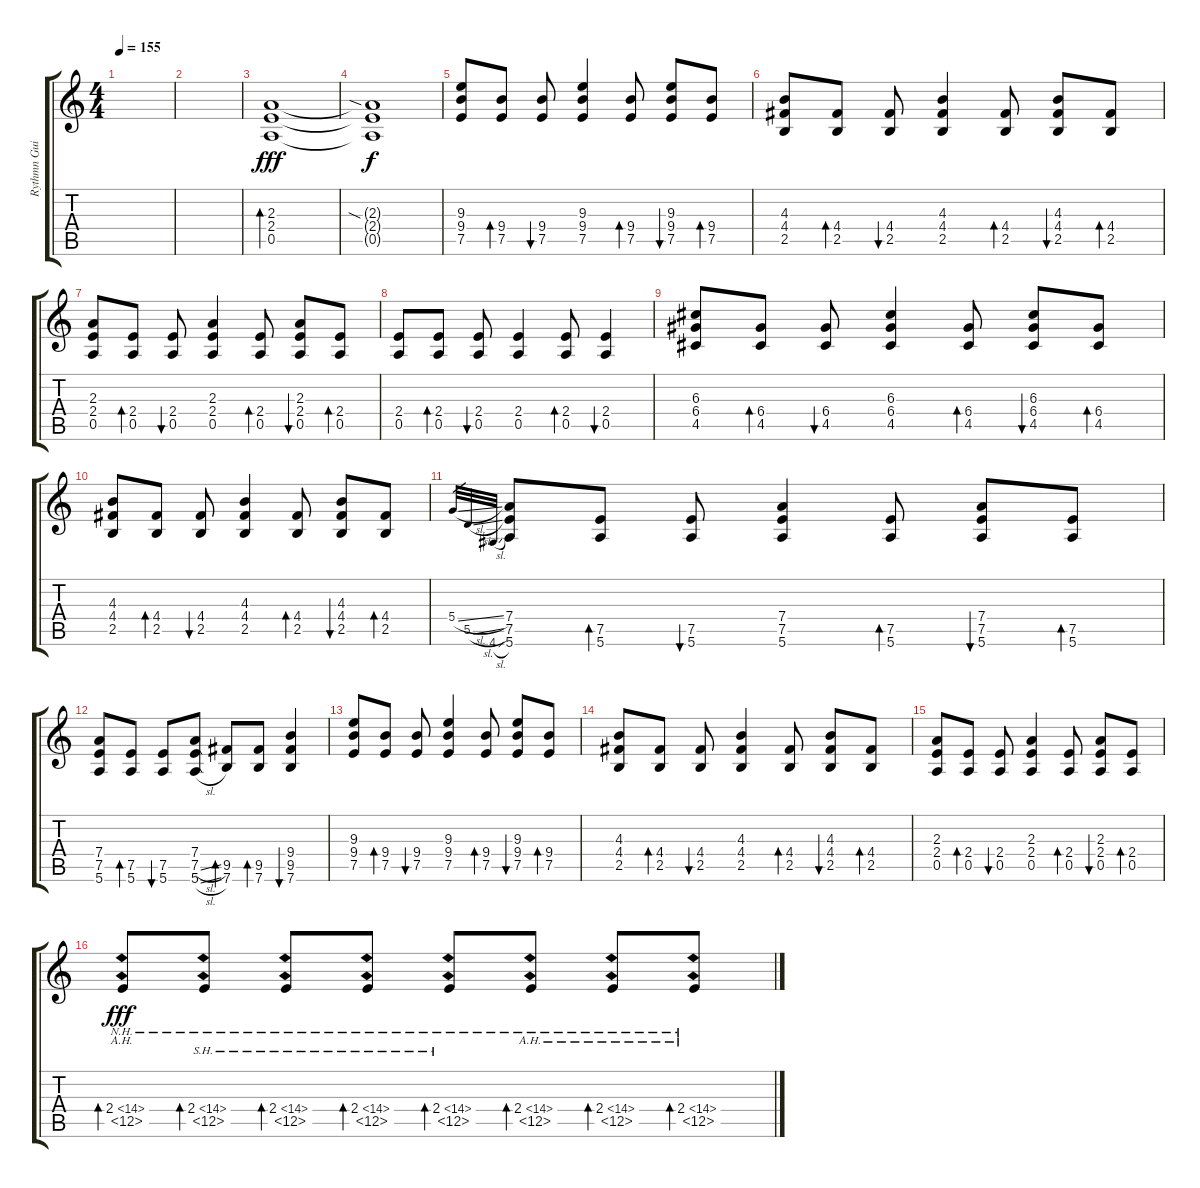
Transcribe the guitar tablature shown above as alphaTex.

\track ("Rythmn Guitar" "Rythmn Gui") {instrument overdrivenguitar}
\staff {score tabs}
\tuning (E4 B3 G3 D3 A2 E2) {hide}
\ts (4 4)
\tempo 155
\clef g2
\ks c
|
|
(2.3 2.4 0.5).1{bd 480 dy fff} |
(2.3{sia t} 2.4{t} 0.5{t}).1{dy f} |
(9.3 9.4 7.5).8 (9.4 7.5).8{bd 60} (9.4 7.5).8{bu 60} (9.3 9.4 7.5).4 (9.4 7.5).8{bd 60} (9.3 9.4 7.5).8{bu 60} (9.4 7.5).8{bd 60} |
(4.3 4.4 2.5).8 (4.4 2.5).8{bd 60} (4.4 2.5).8{bu 60} (4.3 4.4 2.5).4 (4.4 2.5).8{bd 60} (4.3 4.4 2.5).8{bu 60} (4.4 2.5).8{bd 60} |
(2.3 2.4 0.5).8 (2.4 0.5).8{bd 60} (2.4 0.5).8{bu 60} (2.3 2.4 0.5).4 (2.4 0.5).8{bd 60} (2.3 2.4 0.5).8{bu 60} (2.4 0.5).8{bd 60} |
(2.4 0.5).8 (2.4 0.5).8{bd 60} (2.4 0.5).8{bu 60} (2.4 0.5).4 (2.4 0.5).8{bd 60} (2.4 0.5).4{bu 60} |
(6.3 6.4 4.5).8 (6.4 4.5).8{bd 60} (6.4 4.5).8{bu 60} (6.3 6.4 4.5).4 (6.4 4.5).8{bd 60} (6.3 6.4 4.5).8{bu 60} (6.4 4.5).8{bd 60} |
(4.3 4.4 2.5).8 (4.4 2.5).8{bd 60} (4.4 2.5).8{bu 60} (4.3 4.4 2.5).4 (4.4 2.5).8{bd 60} (4.3 4.4 2.5).8{bu 60} (4.4 2.5).8{bd 60} |
5.4{sl}.32{gr} 5.5{sl}.32{gr} 4.6{sl}.32{gr} (7.4 7.5 5.6).8 (7.5 5.6).8{bd 60} (7.5 5.6).8{bu 60} (7.4 7.5 5.6).4 (7.5 5.6).8{bd 60} (7.4 7.5 5.6).8{bu 60} (7.5 5.6).8{bd 60} |
(7.4 7.5 5.6).8 (7.5 5.6).8{bd 60} (7.5 5.6).8{bu 60} (7.4 7.5{sl} 5.6{sl}).8 (9.5 7.6).8{bd 60} (9.5 7.6).8{bd 60} (9.4 9.5 7.6).4{bu 60} |
(9.3 9.4 7.5).8 (9.4 7.5).8{bd 60} (9.4 7.5).8{bu 60} (9.3 9.4 7.5).4 (9.4 7.5).8{bd 60} (9.3 9.4 7.5).8{bu 60} (9.4 7.5).8{bd 60} |
(4.3 4.4 2.5).8 (4.4 2.5).8{bd 60} (4.4 2.5).8{bu 60} (4.3 4.4 2.5).4 (4.4 2.5).8{bd 60} (4.3 4.4 2.5).8{bu 60} (4.4 2.5).8{bd 60} |
(2.3 2.4 0.5).8 (2.4 0.5).8{bd 60} (2.4 0.5).8{bu 60} (2.3 2.4 0.5).4 (2.4 0.5).8{bd 60} (2.3 2.4 0.5).8{bu 60} (2.4 0.5).8{bd 60} |
(2.4{ah 12} 0.5{nh}).8{bd 60 dy fff volume 15} (2.4{sh 12} 0.5{nh}).8{bd 60} (2.4{sh 12} 0.5{nh}).8{bd 60} (2.4{sh 12} 0.5{nh}).8{bd 60} (2.4{sh 12} 0.5{nh}).8{bd 60} (2.4{ah 12} 0.5{nh}).8{bd 60} (2.4{ah 12} 0.5{nh}).8{bd 60} (2.4{ah 12} 0.5{nh}).8{bd 60}
